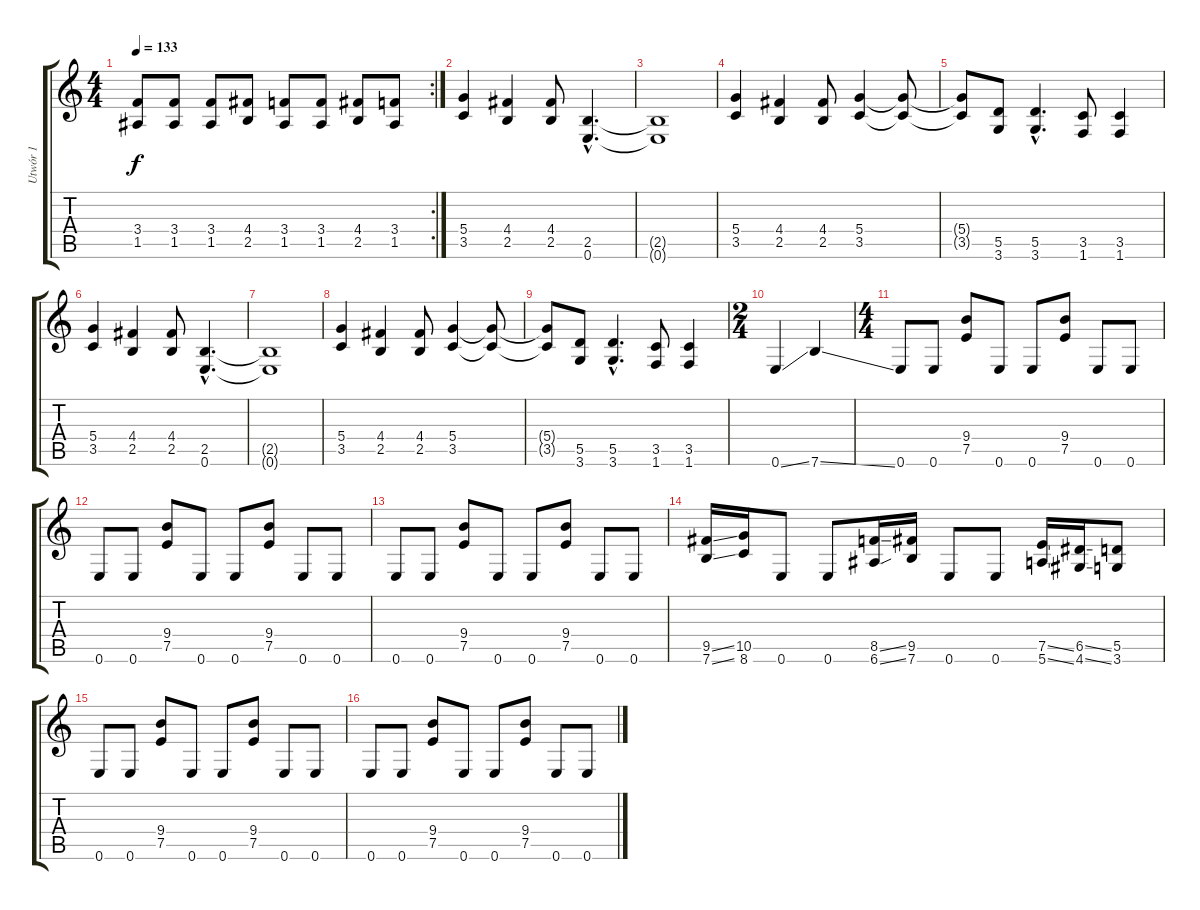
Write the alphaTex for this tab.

\track ("Utwór 1" "Utwór 1") {instrument distortionguitar}
\staff {score tabs}
\tuning (E4 B3 G3 D3 A2 E2) {hide}
\rc 2
\ts (4 4)
\tempo 133
\clef g2
\ks c
(3.4 1.5).8{dy f} (3.4 1.5).8 (3.4 1.5).8 (4.4 2.5).8 (3.4 1.5).8 (3.4 1.5).8 (4.4 2.5).8 (3.4 1.5).8 |
(5.4 3.5).4 (4.4 2.5).4 (4.4 2.5).8 (2.5{hac} 0.6{hac}).4{d} |
(2.5{t} 0.6{t}).1 |
(5.4 3.5).4 (4.4 2.5).4 (4.4 2.5).8 (5.4 3.5).4 (5.4{t} 3.5{t}).8 |
(5.4{t} 3.5{t}).8 (5.5 3.6).8 (5.5{hac} 3.6{hac}).4{d} (3.5 1.6).8 (3.5 1.6).4 |
(5.4 3.5).4 (4.4 2.5).4 (4.4 2.5).8 (2.5{hac} 0.6{hac}).4{d} |
(2.5{t} 0.6{t}).1 |
(5.4 3.5).4 (4.4 2.5).4 (4.4 2.5).8 (5.4 3.5).4 (5.4{t} 3.5{t}).8 |
(5.4{t} 3.5{t}).8 (5.5 3.6).8 (5.5{hac} 3.6{hac}).4{d} (3.5 1.6).8 (3.5 1.6).4 |
\ts (2 4)
0.6{ss}.4 7.6{ss}.4 |
\ts (4 4)
0.6.8 0.6.8 (9.4 7.5).8 0.6.8 0.6.8 (9.4 7.5).8 0.6.8 0.6.8 |
0.6.8 0.6.8 (9.4 7.5).8 0.6.8 0.6.8 (9.4 7.5).8 0.6.8 0.6.8 |
0.6.8 0.6.8 (9.4 7.5).8 0.6.8 0.6.8 (9.4 7.5).8 0.6.8 0.6.8 |
(9.5{ss} 7.6{ss}).16 (10.5 8.6).16 0.6.8 0.6.8 (8.5{ss} 6.6{ss}).16 (9.5 7.6).16 0.6.8 0.6.8 (7.5{ss} 5.6{ss}).16 (6.5{ss} 4.6{ss}).16 (5.5 3.6).8 |
0.6.8 0.6.8 (9.4 7.5).8 0.6.8 0.6.8 (9.4 7.5).8 0.6.8 0.6.8 |
0.6.8 0.6.8 (9.4 7.5).8 0.6.8 0.6.8 (9.4 7.5).8 0.6.8 0.6.8
